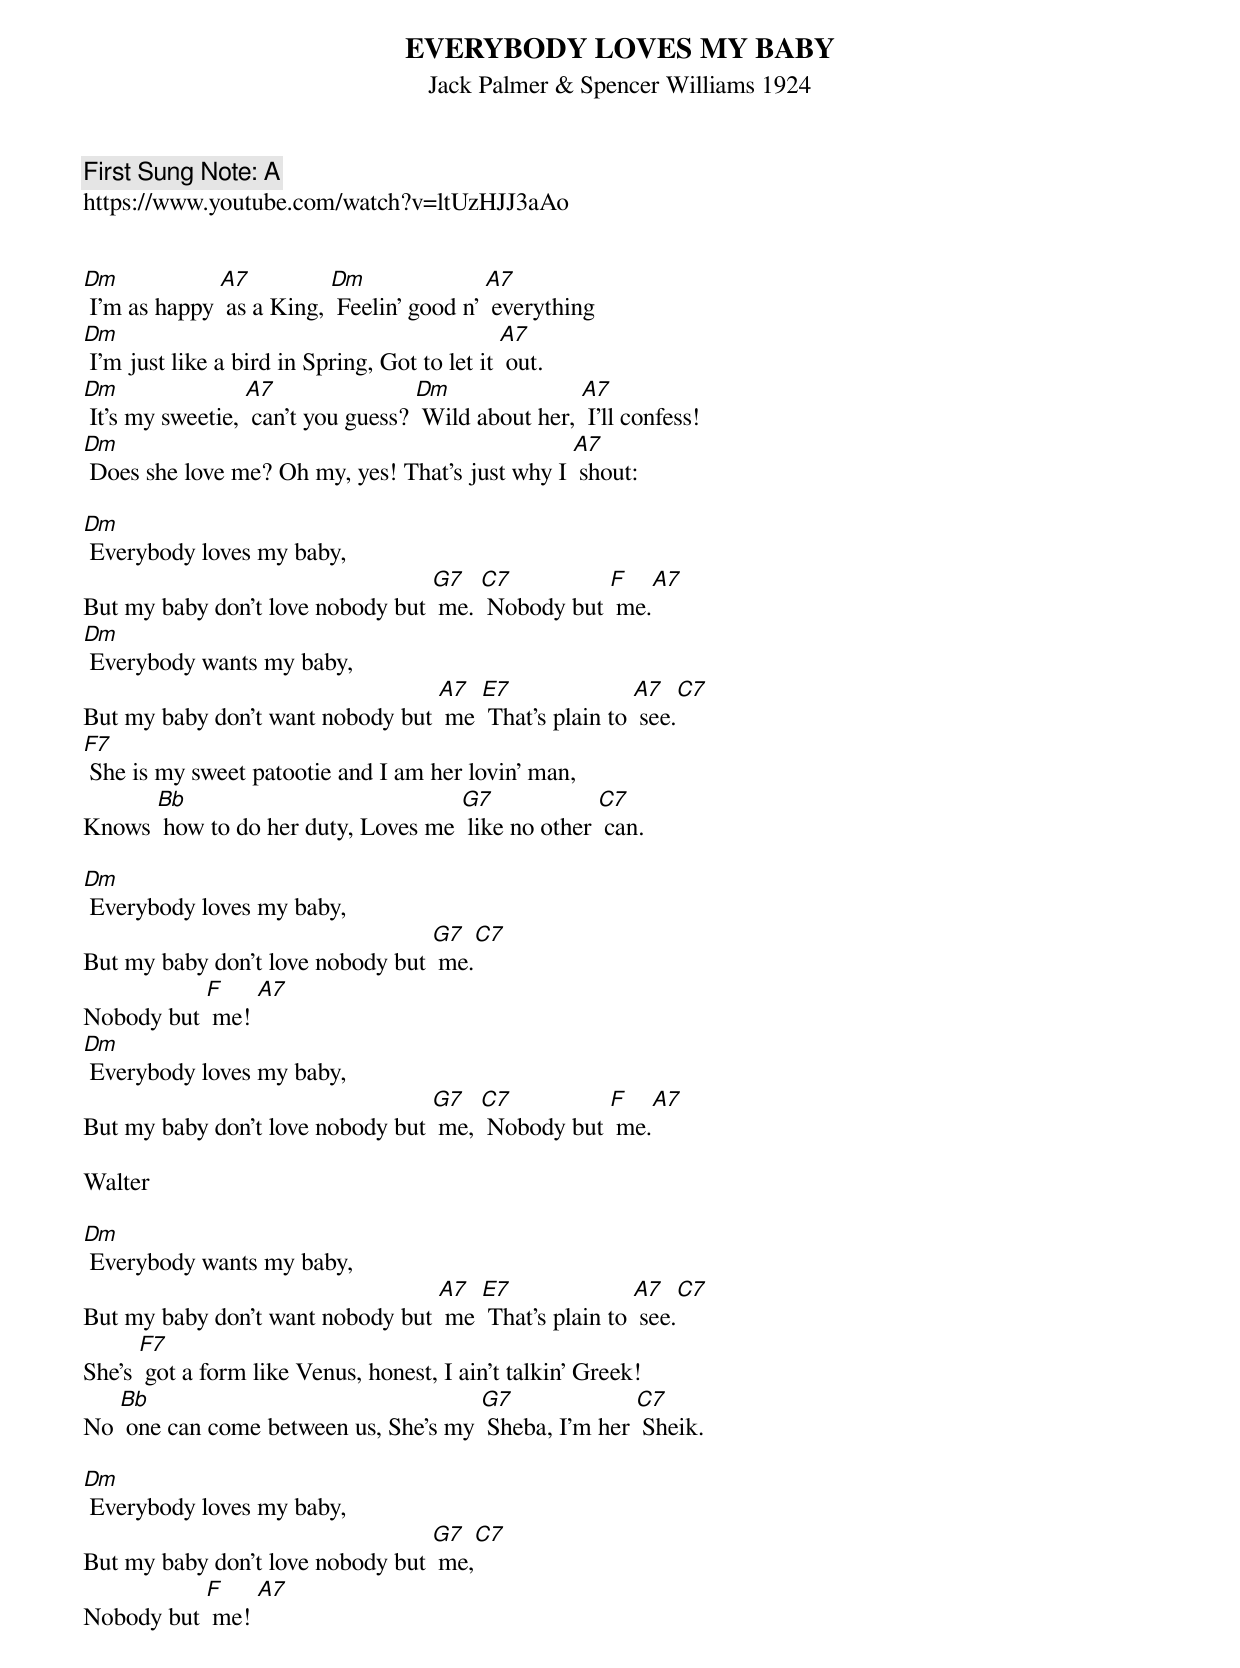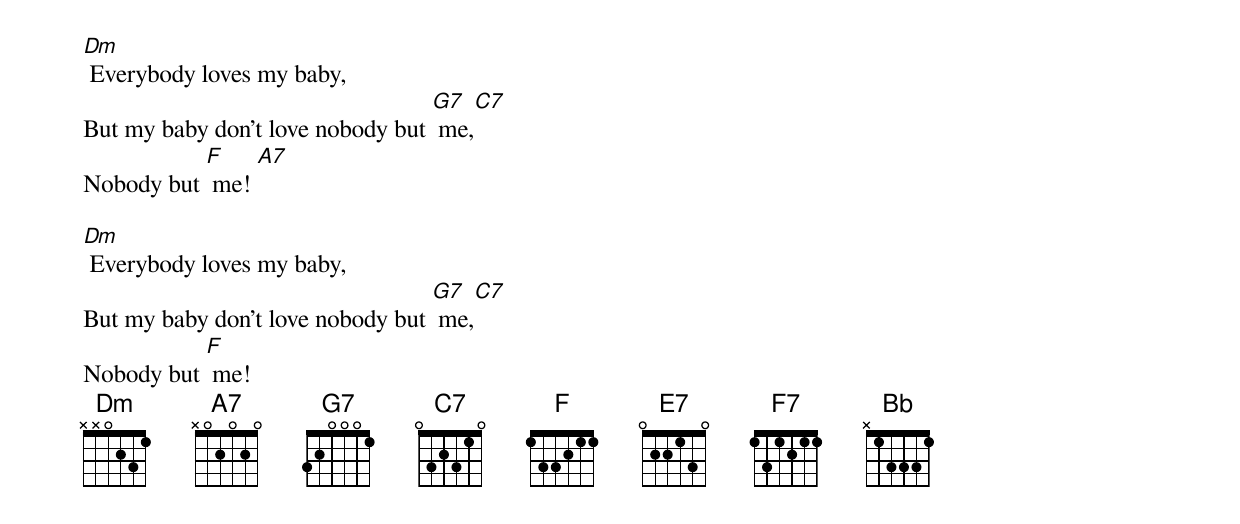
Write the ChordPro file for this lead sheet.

{t: EVERYBODY LOVES MY BABY}
{st: Jack Palmer & Spencer Williams 1924}
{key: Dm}
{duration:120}
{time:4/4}
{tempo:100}
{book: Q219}
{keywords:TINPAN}
{c: First Sung Note: A}
https://www.youtube.com/watch?v=ltUzHJJ3aAo


[Dm] I'm as happy [A7] as a King, [Dm] Feelin' good n' [A7] everything
[Dm] I'm just like a bird in Spring, Got to let it [A7] out.
[Dm] It's my sweetie, [A7] can't you guess? [Dm] Wild about her, [A7] I'll confess!
[Dm] Does she love me? Oh my, yes! That's just why I [A7] shout:

[Dm] Everybody loves my baby,
But my baby don't love nobody but [G7] me. [C7] Nobody but [F] me.[A7]
[Dm] Everybody wants my baby,
But my baby don't want nobody but [A7] me [E7] That's plain to [A7] see.[C7]
[F7] She is my sweet patootie and I am her lovin' man,
Knows [Bb] how to do her duty, Loves me [G7] like no other [C7] can.

[Dm] Everybody loves my baby,
But my baby don't love nobody but [G7] me.[C7]
Nobody but [F] me! [A7]
[Dm] Everybody loves my baby,
But my baby don't love nobody but [G7] me, [C7] Nobody but [F] me.[A7]

Walter

[Dm] Everybody wants my baby,
But my baby don't want nobody but [A7] me [E7] That's plain to [A7] see.[C7]
She's [F7] got a form like Venus, honest, I ain't talkin' Greek!
No [Bb] one can come between us, She's my [G7] Sheba, I'm her [C7] Sheik.

[Dm] Everybody loves my baby,
But my baby don't love nobody but [G7] me,[C7]
Nobody but [F] me! [A7]

[Dm] Everybody loves my baby,
But my baby don't love nobody but [G7] me,[C7]
Nobody but [F] me! [A7]

[Dm] Everybody loves my baby,
But my baby don't love nobody but [G7] me,[C7]
Nobody but [F] me!
